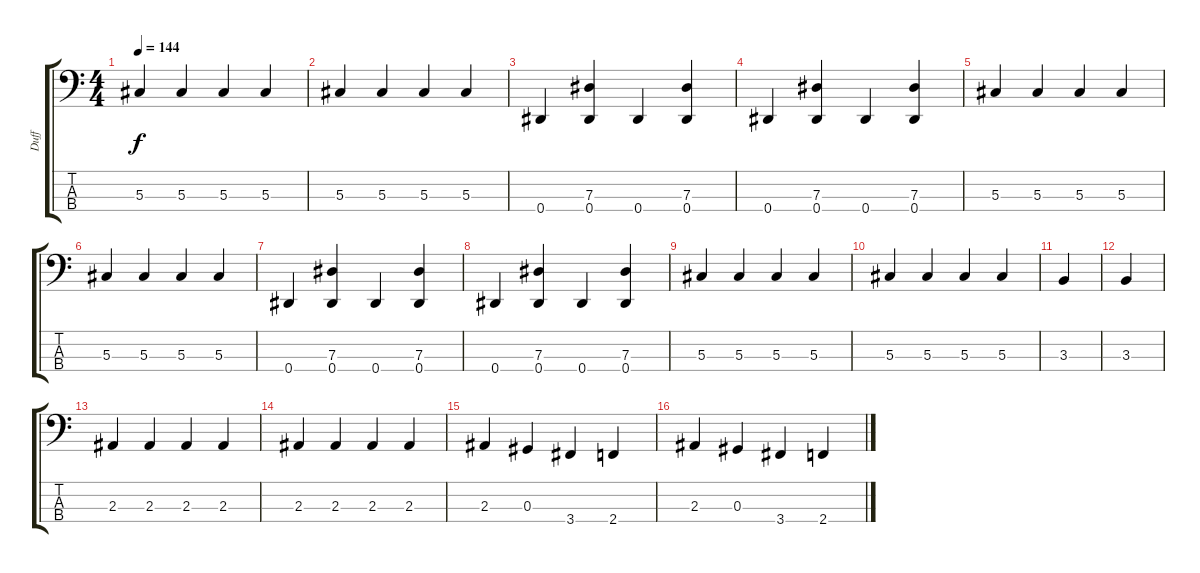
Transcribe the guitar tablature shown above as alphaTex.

\track ("Duff" "Duff") {instrument electricbassfinger}
\staff {score tabs}
\tuning (Gb2 Db2 Ab1 Eb1) {hide}
\ts (4 4)
\tempo 144
\clef f4
\ks c
5.3.4{dy f} 5.3.4 5.3.4 5.3.4 |
5.3.4 5.3.4 5.3.4 5.3.4 |
0.4.4 (7.3 0.4).4 0.4.4 (7.3 0.4).4 |
0.4.4 (7.3 0.4).4 0.4.4 (7.3 0.4).4 |
5.3.4 5.3.4 5.3.4 5.3.4 |
5.3.4 5.3.4 5.3.4 5.3.4 |
0.4.4 (7.3 0.4).4 0.4.4 (7.3 0.4).4 |
0.4.4 (7.3 0.4).4 0.4.4 (7.3 0.4).4 |
5.3.4 5.3.4 5.3.4 5.3.4 |
5.3.4 5.3.4 5.3.4 5.3.4 |
3.3.4 |
3.3.4 |
2.3.4 2.3.4 2.3.4 2.3.4 |
2.3.4 2.3.4 2.3.4 2.3.4 |
2.3.4 0.3.4 3.4.4 2.4.4 |
2.3.4 0.3.4 3.4.4 2.4.4
